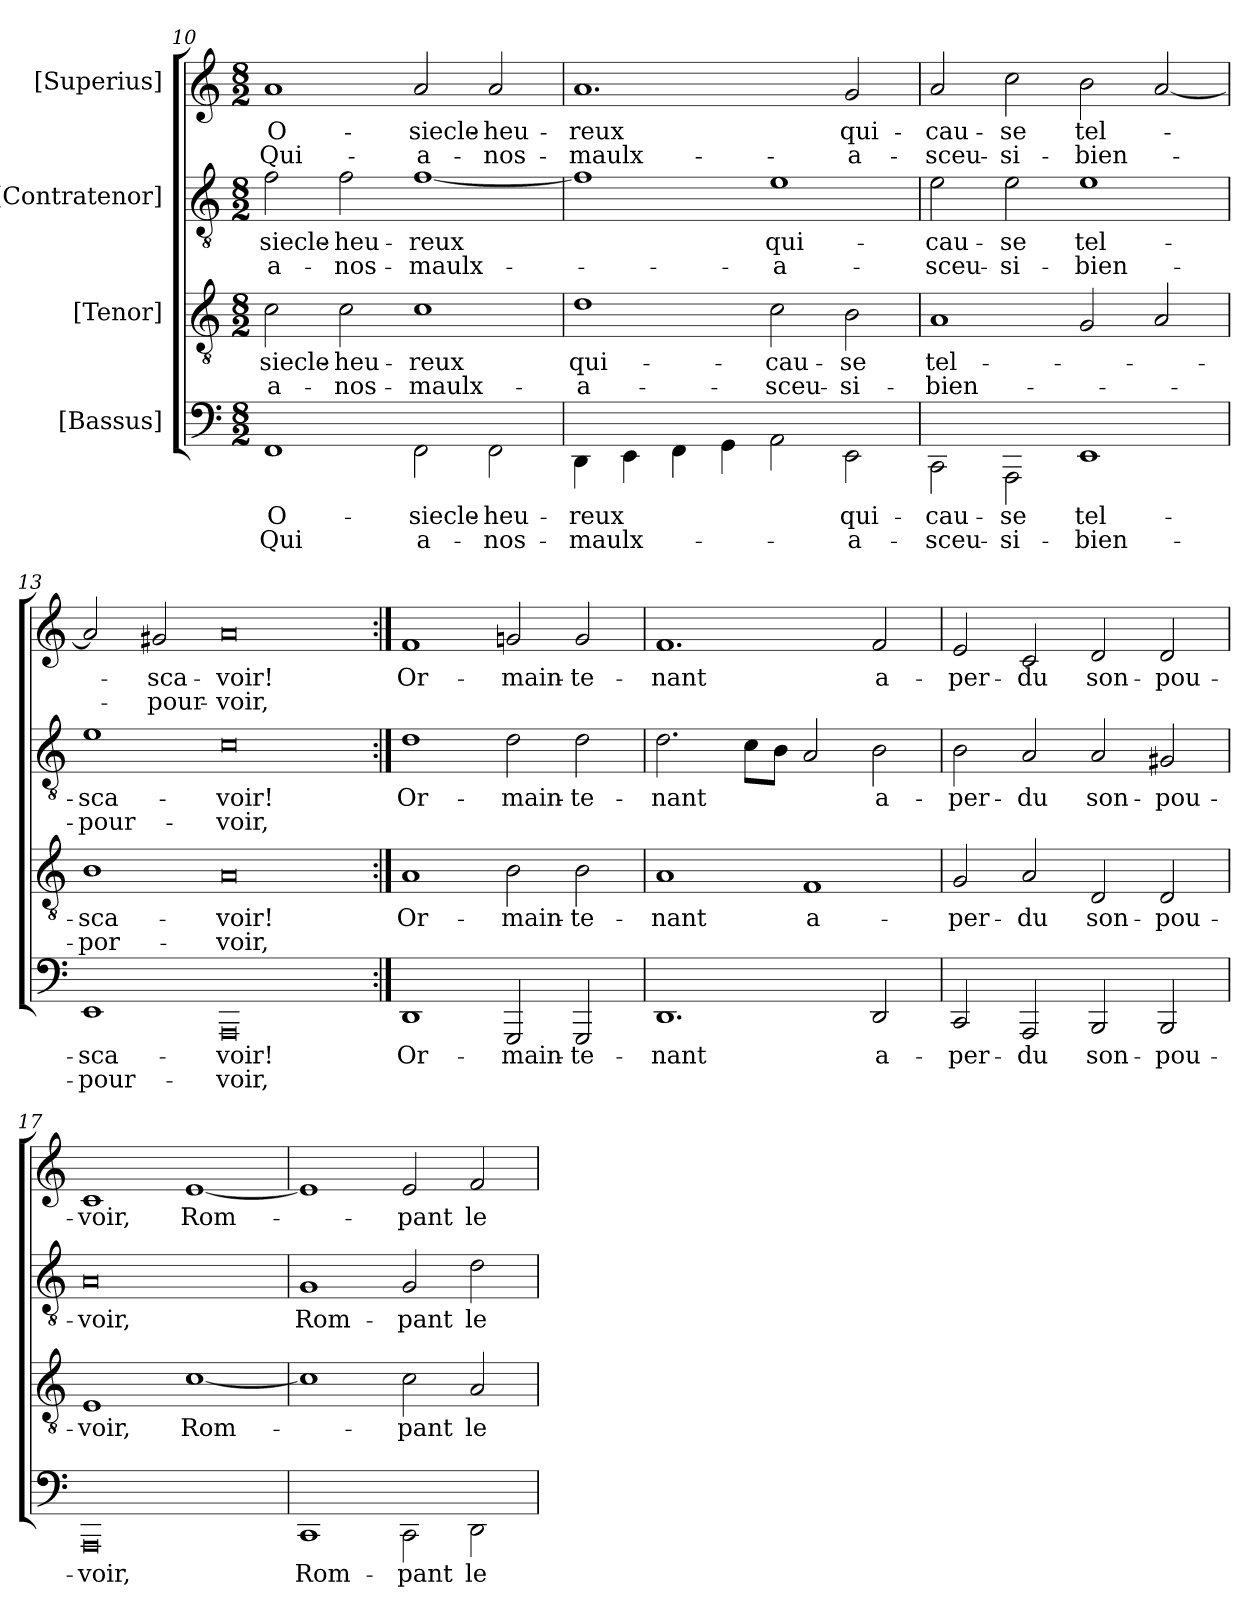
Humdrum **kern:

**kern	**text	**text	**kern	**text	**text	**kern	**text	**text	**kern	**text	**text
*part4	*part4	*part4	*part3	*part3	*part3	*part2	*part2	*part2	*part1	*part1	*part1
*staff4	*staff4	*staff4	*staff3	*staff3	*staff3	*staff2	*staff2	*staff2	*staff1	*staff1	*staff1
*I"[Bassus]	*	*	*I"[Tenor]	*	*	*I"[Contratenor]	*	*	*I"[Superius]	*	*
*clefF4	*	*	*clefGv2	*	*	*clefGv2	*	*	*clefG2	*	*
*k[]	*	*	*k[]	*	*	*k[]	*	*	*k[]	*	*
*M8/2	*	*	*M8/2	*	*	*M8/2	*	*	*M8/2	*	*
=10	=10	=10	=10	=10	=10	=10	=10	=10	=10	=10	=10
1FF/	O-	-Qui	2c\	siecle-	a-	2f\	siecle-	a-	1a/	O-	Qui-
.	.	.	2c\	heu-	nos-	2f\	heu-	nos-	.	.	.
2FF\	siecle-	a-	1c/	-reux	maulx-	[1f/	-reux	maulx-	2a/	siecle-	a-
2FF\	heu-	nos-	.	.	.	.	.	.	2a/	heu-	nos-
=11	=11	=11	=11	=11	=11	=11	=11	=11	=11	=11	=11
4DD\	-reux	maulx-	1d/	qui-	a-	1f/]	.	.	1.a/	-reux	maulx-
4EE\	.	.	.	.	.	.	.	.	.	.	.
4FF\	.	.	.	.	.	.	.	.	.	.	.
4GG\	.	.	.	.	.	.	.	.	.	.	.
2AA\	.	.	2c\	cau-	sceu-	1e/	qui-	a-	.	.	.
2EE\	qui-	a-	2B\	-se	si-	.	.	.	2g/	qui-	a-
=12	=12	=12	=12	=12	=12	=12	=12	=12	=12	=12	=12
2CC\	cau-	sceu-	1A/	tel-	bien-	2e\	cau-	sceu-	2a/	cau-	sceu-
2AAA\	-se	si-	.	.	.	2e\	-se	si-	2cc\	-se	si-
1EE/	tel-	bien-	2G/	.	.	1e/	tel-	bien-	2b\	tel-	bien-
.	.	.	2A/	.	.	.	.	.	[2a/	.	.
=13	=13	=13	=13	=13	=13	=13	=13	=13	=13	=13	=13
1EE/	sca-	pour-	1B\	sca-	por-	1e/	sca-	pour-	2a/]	.	.
.	.	.	.	.	.	.	.	.	2g#X/	sca-	pour-
0AAA\	-voir!	-voir,	0A/	-voir!	-voir,	0c/	-voir!	-voir,	0a/	-voir!	-voir,
=14:|!	=14:|!	=14:|!	=14:|!	=14:|!	=14:|!	=14:|!	=14:|!	=14:|!	=14:|!	=14:|!	=14:|!
1DD/	Or-	.	1A/	Or-	.	1d/	Or-	.	1f/	Or-	.
2GGG/	main-	.	2B\	main-	.	2d\	main-	.	2gn/	main-	.
2GGG/	-te-	.	2B\	-te-	.	2d\	-te-	.	2g/	-te-	.
=15	=15	=15	=15	=15	=15	=15	=15	=15	=15	=15	=15
1.DD/	-nant	.	1A/	-nant	.	2.d\	-nant	.	1.f/	-nant	.
.	.	.	.	.	.	8c\L	.	.	.	.	.
.	.	.	.	.	.	8B\J	.	.	.	.	.
.	.	.	1F/	a-	.	2A/	.	.	.	.	.
2DD/	a-	.	.	.	.	2B\	a-	.	2f/	a-	.
=16	=16	=16	=16	=16	=16	=16	=16	=16	=16	=16	=16
2CC/	per-	.	2G/	per-	.	2B\	per-	.	2e/	per-	.
2AAA/	-du	.	2A/	-du	.	2A/	-du	.	2c/	-du	.
2BBB/	son-	.	2D/	son-	.	2A/	son-	.	2d/	son-	.
2BBB/	pou-	.	2D/	pou-	.	2G#X/	pou-	.	2d/	pou-	.
=17	=17	=17	=17	=17	=17	=17	=17	=17	=17	=17	=17
0AAA\	-voir,	.	1E/	-voir,	.	0A/	-voir,	.	1c/	-voir,	.
.	.	.	[1c/	Rom-	.	.	.	.	[1e/	Rom-	.
=18	=18	=18	=18	=18	=18	=18	=18	=18	=18	=18	=18
1CC\	Rom-	.	1c/]	.	.	1G/	Rom-	.	1e/]	.	.
2CC\	-pant	.	2c\	-pant	.	2G/	-pant	.	2e/	-pant	.
2DD\	le-	.	2A/	le-	.	2d\	le-	.	2f/	le-	.
=	=	=	=	=	=	=	=	=	=	=	=
*-	*-	*-	*-	*-	*-	*-	*-	*-	*-	*-	*-
